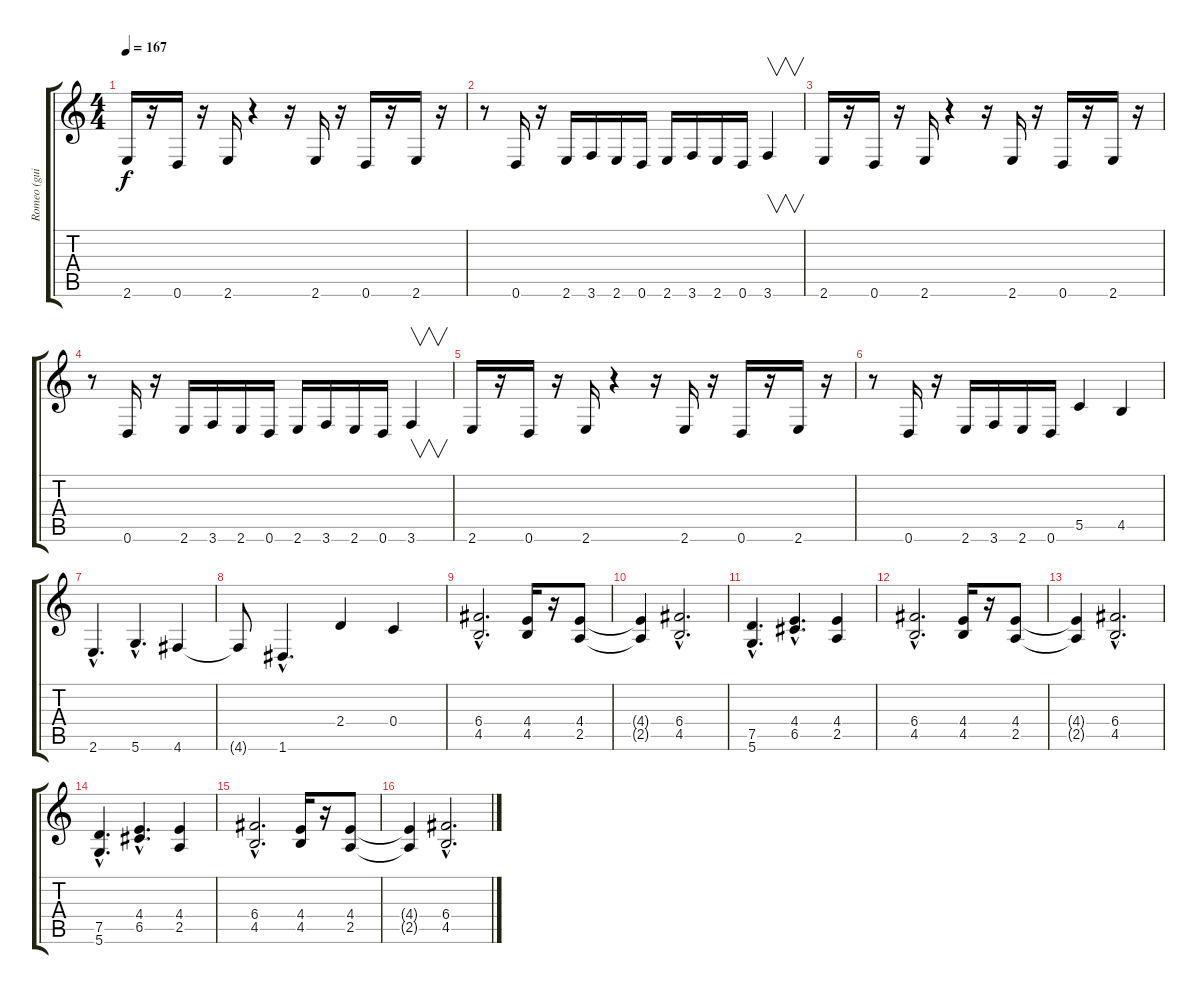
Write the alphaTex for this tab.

\track ("Romeo (guitar I)" "Romeo (gui") {instrument distortionguitar}
\staff {score tabs}
\tuning (D4 A3 F3 C3 G2 D2) {hide}
\ts (4 4)
\tempo 167
\clef g2
\ks c
2.6.16{dy f} r.16 0.6.16 r.16 2.6.16 r.4 r.16 2.6.16 r.16 0.6.16 r.16 2.6.16 r.16 |
r.8 0.6.16 r.16 2.6.16 3.6.16 2.6.16 0.6.16 2.6.16 3.6.16 2.6.16 0.6.16 3.6.4{v} |
2.6.16 r.16 0.6.16 r.16 2.6.16 r.4 r.16 2.6.16 r.16 0.6.16 r.16 2.6.16 r.16 |
r.8 0.6.16 r.16 2.6.16 3.6.16 2.6.16 0.6.16 2.6.16 3.6.16 2.6.16 0.6.16 3.6.4{v} |
2.6.16 r.16 0.6.16 r.16 2.6.16 r.4 r.16 2.6.16 r.16 0.6.16 r.16 2.6.16 r.16 |
r.8 0.6.16 r.16 2.6.16 3.6.16 2.6.16 0.6.16 5.5.4 4.5.4 |
2.6{hac}.4{d} 5.6{hac}.4{d} 4.6.4 |
4.6{t}.8 1.6{hac}.4{d} 2.4.4 0.4.4 |
(6.4{hac} 4.5{hac}).2{d} (4.4 4.5).16 r.16 (4.4 2.5).8 |
(4.4{t} 2.5{t}).4 (6.4{hac} 4.5{hac}).2{d} |
(7.5{hac} 5.6{hac}).4{d} (4.4{hac} 6.5{hac}).4{d} (4.4 2.5).4 |
(6.4{hac} 4.5{hac}).2{d} (4.4 4.5).16 r.16 (4.4 2.5).8 |
(4.4{t} 2.5{t}).4 (6.4{hac} 4.5{hac}).2{d} |
(7.5{hac} 5.6{hac}).4{d} (4.4{hac} 6.5{hac}).4{d} (4.4 2.5).4 |
(6.4{hac} 4.5{hac}).2{d} (4.4 4.5).16 r.16 (4.4 2.5).8 |
(4.4{t} 2.5{t}).4 (6.4{hac} 4.5{hac}).2{d}
